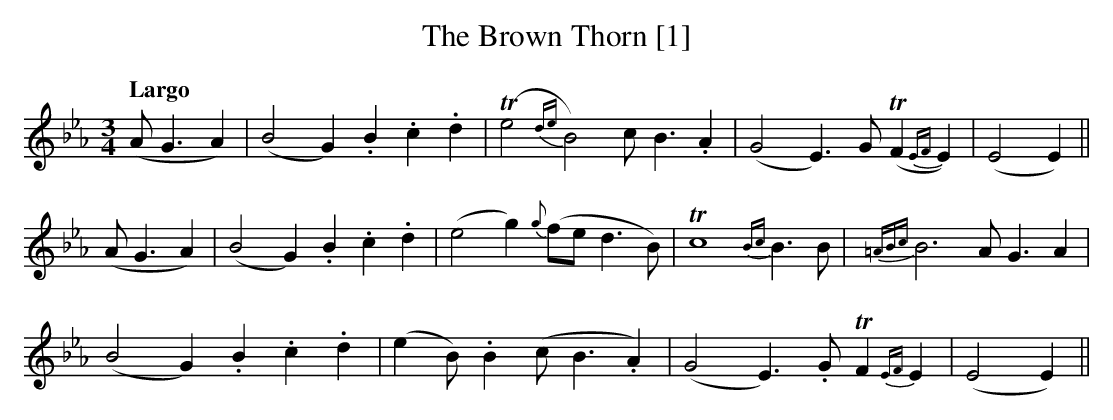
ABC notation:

X:1
T:Brown Thorn [1], The
M:3/4
L:1/8
Q:"Largo"
K:Eb
(AG3A2)|(B4 G2).B2.c2.d2|T(e4 {de}B4) cB3.A2|(G4 E3)GT(F2{EF}E2)|(E4E2)||
(AG3A2)|(B4 G2).B2.c2.d2|(e4 g2) {g}(fed3B)|Tc8 {Bc}B3B|{=ABc}B6 AG3A2|
(B4 G2).B2.c2.d2|(e2B).B2 (cB3.A2)|(G4 E3).G TF2{EF}E2|(E4 E2)||
